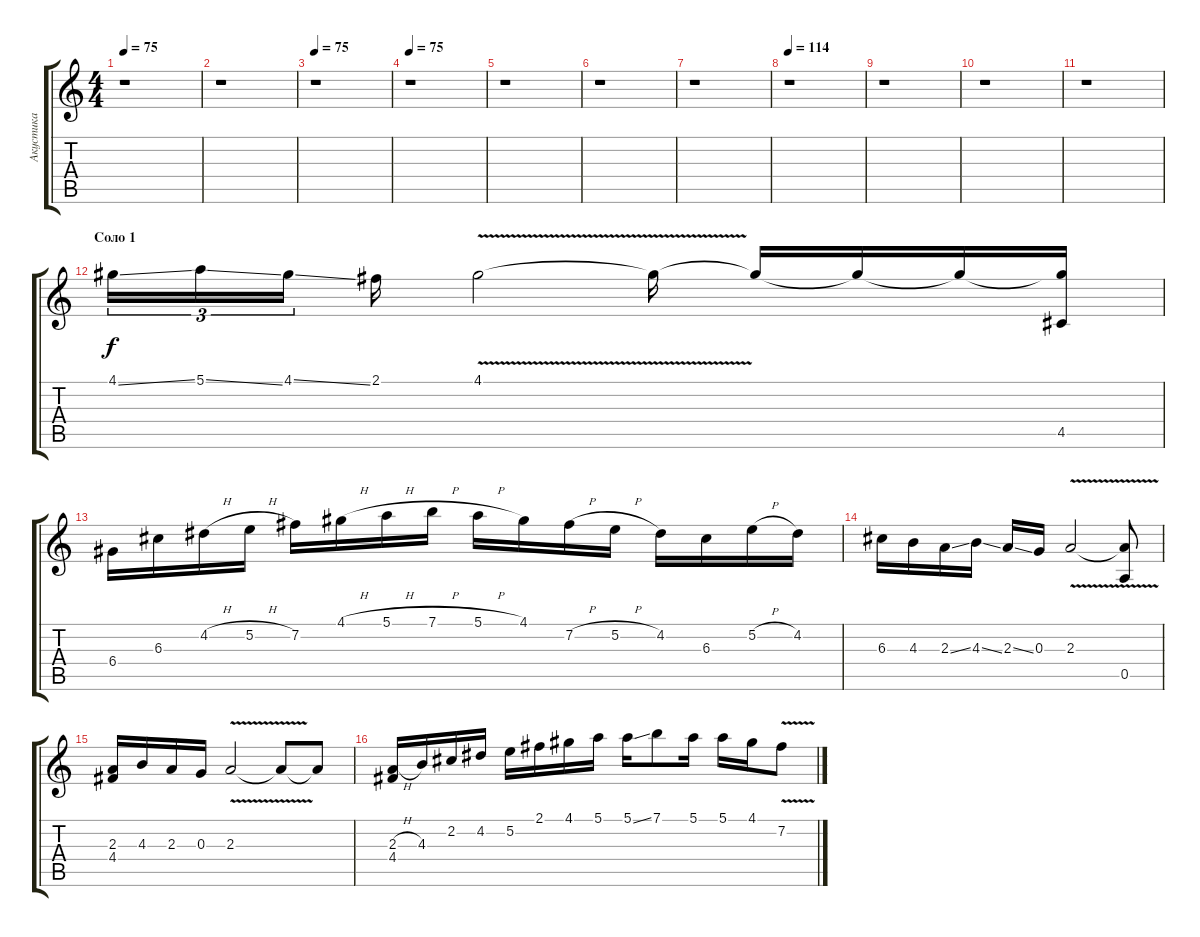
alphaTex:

\track ("Акустика" "Акустика") {instrument acousticguitarsteel}
\staff {score tabs}
\tuning (E4 B3 G3 D3 A2 E2) {hide}
\ts (4 4)
\tempo 75
\clef g2
\ks c
r.1{dy f} |
r.1 |
\tempo 75
r.1 |
\tempo 75
r.1 |
r.1 |
r.1 |
r.1 |
\tempo 114
r.1{volume 16} |
r.1 |
r.1 |
r.1 |
\section ("" "Соло 1")
4.1{ss}.16{tu (3 2)} 5.1{ss}.16{tu (3 2)} 4.1{ss}.16{tu (3 2)} 2.1.16 4.1{v}.2 4.1{t}.16 4.1{t}.16 4.1{t}.16 4.1{t}.16 (4.1{t} 4.5).16 |
6.4.16 6.3.16 4.2{h}.16 5.2{h}.16 7.2.16 4.1{h}.16 5.1{h}.16 7.1{h}.16 5.1{h}.16 4.1.16 7.2{h}.16 5.2{h}.16 4.2.16 6.3.16 5.2{h}.16 4.2.16 |
6.3.16 4.3.16 2.3{ss}.16 4.3{ss}.16 2.3{ss}.16 0.3.16 2.3{v}.2 (2.3{t} 0.5).8 |
(2.3 4.4).16 4.3.16 2.3.16 0.3.16 2.3{v}.2 2.3{t}.8 2.3{t}.8 |
(2.3{h} 4.4).16 4.3.16 2.2.16 4.2.16 5.2.16 2.1.16 4.1.16 5.1.16 5.1{ss}.16 7.1.8 5.1.16 5.1.16 4.1.16 7.2{v}.8
